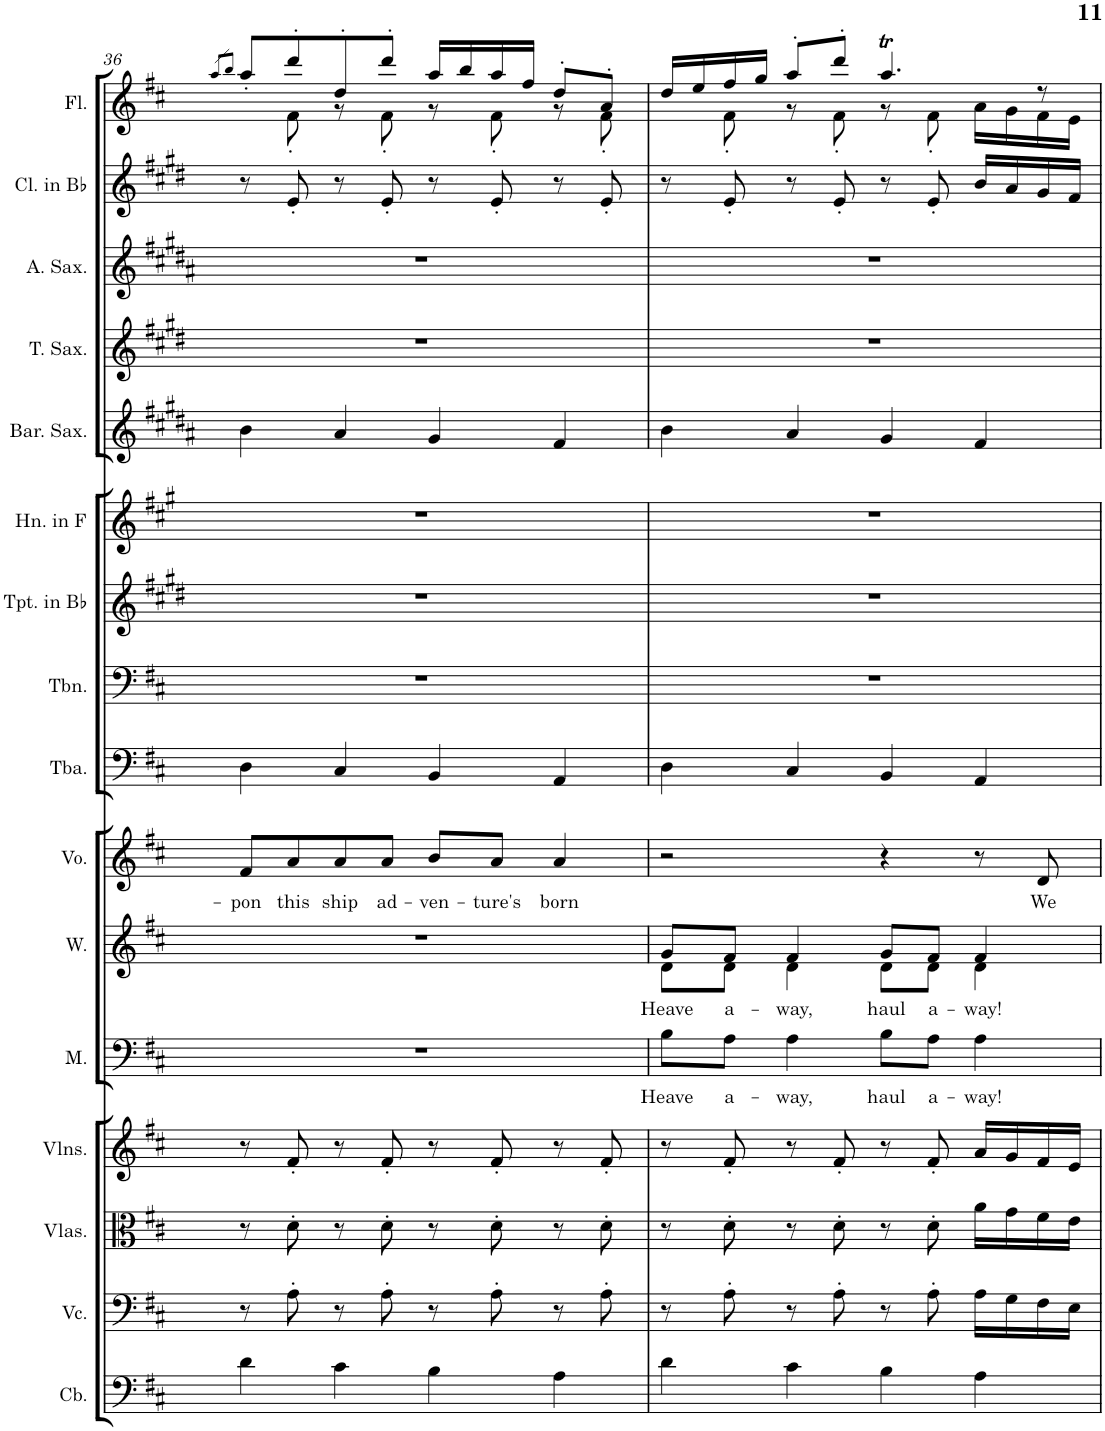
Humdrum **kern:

**kern	**kern	**kern	**kern	**kern	**text	**kern	**text	**kern	**text	**kern	**kern	**kern	**kern	**kern	**kern	**kern	**kern	**kern
*part16	*part15	*part14	*part13	*part12	*part12	*part11	*part11	*part10	*part10	*part9	*part8	*part7	*part6	*part5	*part4	*part3	*part2	*part1
*staff16	*staff15	*staff14	*staff13	*staff12	*staff12	*staff11	*staff11	*staff10	*staff10	*staff9	*staff8	*staff7	*staff6	*staff5	*staff4	*staff3	*staff2	*staff1
*I"Contrabass	*I"Violoncello	*I"Violas	*I"Violins	*I"Men	*	*I"Women	*	*I"Voice	*	*I"Tuba	*I"Trombone	*I"Trumpet in Bb	*I"Horn in F	*I"Baritone Saxophone	*I"Tenor Saxophone	*I"Alto Saxophone	*I"Clarinet in Bb	*I"Flute
*I'Cb.	*I'Vc.	*I'Vlas.	*I'Vlns.	*I'M.	*	*I'W.	*	*I'Vo.	*	*I'Tba.	*I'Tbn.	*I'Tpt. in Bb	*I'Hn. in F	*I'Bar. Sax.	*I'T. Sax.	*I'A. Sax.	*I'Cl. in Bb	*I'Fl.
!!LO:PB:g=z
*clefF4	*clefF4	*clefC3	*clefG2	*clefF4	*	*clefG2	*	*clefG2	*	*clefF4	*clefF4	*clefG2	*clefG2	*clefG2	*clefG2	*clefG2	*clefG2	*clefG2
*Trd7c12	*	*	*	*	*	*	*	*	*	*	*	*Trd1c2	*Trd4c7	*Trd12c21	*Trd8c14	*Trd5c9	*Trd1c2	*
*k[f#c#]	*k[f#c#]	*k[f#c#]	*k[f#c#]	*k[f#c#]	*	*k[f#c#]	*	*k[f#c#]	*	*k[f#c#]	*k[f#c#]	*k[f#c#g#d#]	*k[f#c#g#]	*k[f#c#g#d#a#]	*k[f#c#g#d#]	*k[f#c#g#d#a#]	*k[f#c#g#d#]	*k[f#c#]
*M4/4	*M4/4	*M4/4	*M4/4	*M4/4	*	*M4/4	*	*M4/4	*	*M4/4	*M4/4	*M4/4	*M4/4	*M4/4	*M4/4	*M4/4	*M4/4	*M4/4
=36	=36	=36	=36	=36	=36	=36	=36	=36	=36	=36	=36	=36	=36	=36	=36	=36	=36	=36
.	.	.	.	.	.	.	.	.	.	.	.	.	.	.	.	.	.	8qaa/L
.	.	.	.	.	.	.	.	.	.	.	.	.	.	.	.	.	.	8qbb/J
!	!	!	!	!	!	!	!	!	!LO:LY:b	!	!	!	!	!	!	!	!	!
*	*	*	*	*	*	*	*	*	*	*	*	*	*	*	*	*	*	*^
4d\	8r	8r	8r	1r	.	1r	.	8f#/L	-pon	4D\	1r	1r	1r	4b\	1r	1r	8r	8aa'/L	8ryy
!	!	!	!	!	!	!	!	!	!LO:LY:b	!	!	!	!	!	!	!	!	!	!
.	8A'\	8d'\	8f#'/	.	.	.	.	8a/	this	.	.	.	.	.	.	.	8e'/	8ddd'/	8f#'\
!	!	!	!	!	!	!	!	!	!LO:LY:b	!	!	!	!	!	!	!	!	!	!
4c#\	8r	8r	8r	.	.	.	.	8a/	ship	4C#/	.	.	.	4a#/	.	.	8r	8dd'/	8r
!	!	!	!	!	!	!	!	!	!LO:LY:b	!	!	!	!	!	!	!	!	!	!
.	8A'\	8d'\	8f#'/	.	.	.	.	8a/J	ad-	.	.	.	.	.	.	.	8e'/	8ddd'/J	8f#'\
!	!	!	!	!	!	!	!	!	!LO:LY:b	!	!	!	!	!	!	!	!	!	!
4B\	8r	8r	8r	.	.	.	.	8b/L	-ven-	4BB/	.	.	.	4g#/	.	.	8r	16aa/LL	8r
.	.	.	.	.	.	.	.	.	.	.	.	.	.	.	.	.	.	16bb/	.
!	!	!	!	!	!	!	!	!	!LO:LY:b	!	!	!	!	!	!	!	!	!	!
.	8A'\	8d'\	8f#'/	.	.	.	.	8a/J	-ture's	.	.	.	.	.	.	.	8e'/	16aa/	8f#'\
.	.	.	.	.	.	.	.	.	.	.	.	.	.	.	.	.	.	16ff#/JJ	.
!	!	!	!	!	!	!	!	!	!LO:LY:b	!	!	!	!	!	!	!	!	!	!
4A\	8r	8r	8r	.	.	.	.	4a/	born	4AA/	.	.	.	4f#/	.	.	8r	8dd'/L	8r
.	8A'\	8d'\	8f#'/	.	.	.	.	.	.	.	.	.	.	.	.	.	8e'/	8a'/J	8f#'\
=37	=37	=37	=37	=37	=37	=37	=37	=37	=37	=37	=37	=37	=37	=37	=37	=37	=37	=37	=37
!	!	!	!	!	!LO:LY:b	!	!LO:LY:b	!	!	!	!	!	!	!	!	!	!	!	!
*	*	*	*	*	*	*^	*	*	*	*	*	*	*	*	*	*	*	*	*
4d\	8r	8r	8r	8B\L	Heave	8g/L	8d\L	Heave	2r	.	4D\	1r	1r	1r	4b\	1r	1r	8r	16dd/LL	8ryy
.	.	.	.	.	.	.	.	.	.	.	.	.	.	.	.	.	.	.	16ee/	.
!	!	!	!	!	!LO:LY:b	!	!	!LO:LY:b	!	!	!	!	!	!	!	!	!	!	!	!
.	8A'\	8d'\	8f#'/	8A\J	a-	8f#/J	8d\J	a-	.	.	.	.	.	.	.	.	.	8e'/	16ff#/	8f#'\
.	.	.	.	.	.	.	.	.	.	.	.	.	.	.	.	.	.	.	16gg/JJ	.
!	!	!	!	!	!LO:LY:b	!	!	!LO:LY:b	!	!	!	!	!	!	!	!	!	!	!	!
4c#\	8r	8r	8r	4A\	-way,	4f#/	4d\	-way,	.	.	4C#/	.	.	.	4a#/	.	.	8r	8aa'/L	8r
.	8A'\	8d'\	8f#'/	.	.	.	.	.	.	.	.	.	.	.	.	.	.	8e'/	8ddd'/J	8f#'\
!	!	!	!	!	!LO:LY:b	!	!	!LO:LY:b	!	!	!	!	!	!	!	!	!	!	!	!
4B\	8r	8r	8r	8B\L	haul	8g/L	8d\L	haul	4r	.	4BB/	.	.	.	4g#/	.	.	8r	4.aaT/	8r
!	!	!	!	!	!LO:LY:b	!	!	!LO:LY:b	!	!	!	!	!	!	!	!	!	!	!	!
.	8A'\	8d'\	8f#'/	8A\J	a-	8f#/J	8d\J	a-	.	.	.	.	.	.	.	.	.	8e'/	.	8f#'\
!	!	!	!	!	!LO:LY:b	!	!	!LO:LY:b	!	!	!	!	!	!	!	!	!	!	!	!
4A\	16A\LL	16a\LL	16a/LL	4A\	-way!	4f#/	4d\	-way!	8r	.	4AA/	.	.	.	4f#/	.	.	16b/LL	.	16a\LL
.	16G\	16g\	16g/	.	.	.	.	.	.	.	.	.	.	.	.	.	.	16a/	.	16g\
!	!	!	!	!	!	!	!	!	!	!LO:LY:b	!	!	!	!	!	!	!	!	!	!
.	16F#\	16f#\	16f#/	.	.	.	.	.	8d/	We	.	.	.	.	.	.	.	16g#/	8r	16f#\
.	16E\JJ	16e\JJ	16e/JJ	.	.	.	.	.	.	.	.	.	.	.	.	.	.	16f#/JJ	.	16e\JJ
*	*	*	*	*	*	*v	*v	*	*	*	*	*	*	*	*	*	*	*	*v	*v
=	=	=	=	=	=	=	=	=	=	=	=	=	=	=	=	=	=	=
*-	*-	*-	*-	*-	*-	*-	*-	*-	*-	*-	*-	*-	*-	*-	*-	*-	*-	*-
